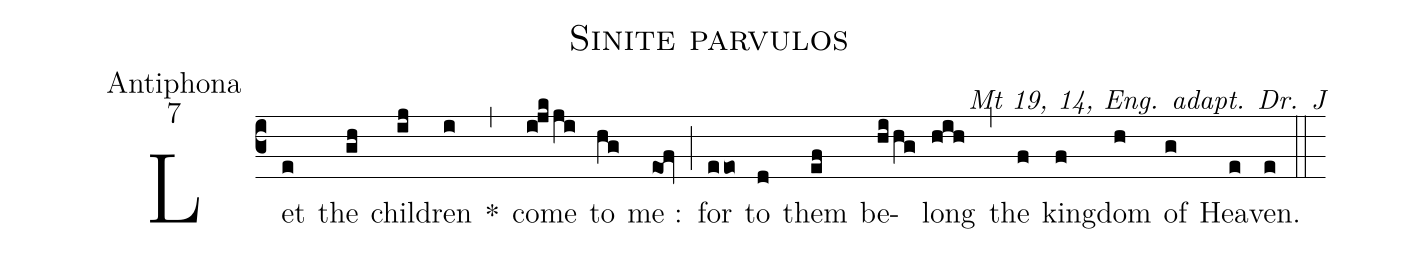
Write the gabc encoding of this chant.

name:Sinite parvulos;
office-part:Antiphona;
mode:7;
commentary:Mt 19, 14, Eng. adapt. Dr. J;
%%
(c3)Let(e) the(gh) chil(ij)dren(i) *(,) come(ijkji) to(hg) me :(eof) (;) for(eeo) to(d) them(ef) be(hi/hg)long(hih)
(,) the(f) king(f)dom(h) of(g) Hea(e)ven.(e) (::)
